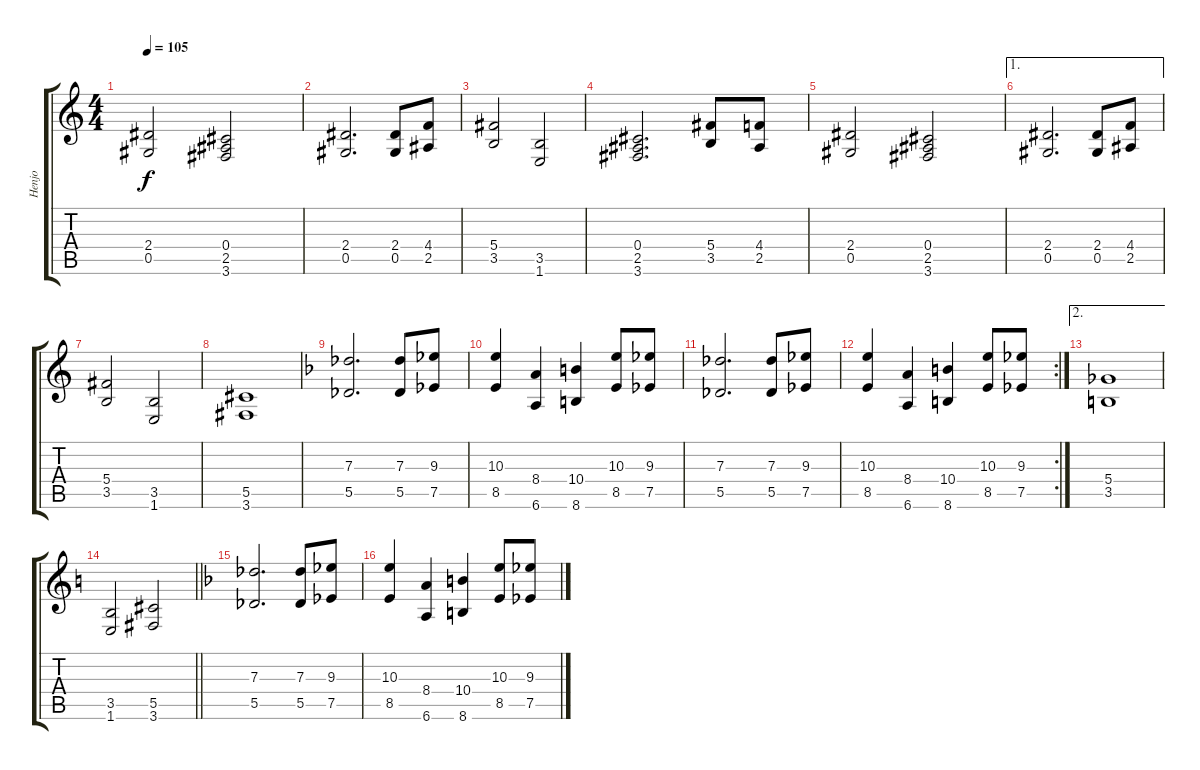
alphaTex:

\track ("Henjo" "Henjo") {instrument distortionguitar}
\staff {score tabs}
\tuning (Eb4 Bb3 Gb3 Db3 Ab2 Eb2) {hide}
\ts (4 4)
\tempo 105
\clef g2
\ks c
(2.4 0.5).2{dy f} (0.4 2.5 3.6).2 |
(2.4 0.5).2{d} (2.4 0.5).8 (4.4 2.5).8 |
(5.4 3.5).2 (3.5 1.6).2 |
(0.4 2.5 3.6).2{d} (5.4 3.5).8 (4.4 2.5).8 |
(2.4 0.5).2 (0.4 2.5 3.6).2 |
\ae 1
(2.4 0.5).2{d} (2.4 0.5).8 (4.4 2.5).8 |
(5.4 3.5).2 (3.5 1.6).2 |
(5.5 3.6).1 |
\ks f
(7.3 5.5).2{d} (7.3 5.5).8 (9.3 7.5).8 |
(10.3 8.5).4 (8.4 6.6).4 (10.4 8.6).4 (10.3 8.5).8 (9.3 7.5).8 |
(7.3 5.5).2{d} (7.3 5.5).8 (9.3 7.5).8 |
\rc 2
(10.3 8.5).4 (8.4 6.6).4 (10.4 8.6).4 (10.3 8.5).8 (9.3 7.5).8 |
\ae 2
(5.4 3.5).1 |
\barLineRight lightlight
\ks c
(3.5 1.6).2 (5.5 3.6).2 |
\ks f
(7.3 5.5).2{d} (7.3 5.5).8 (9.3 7.5).8 |
(10.3 8.5).4 (8.4 6.6).4 (10.4 8.6).4 (10.3 8.5).8 (9.3 7.5).8
